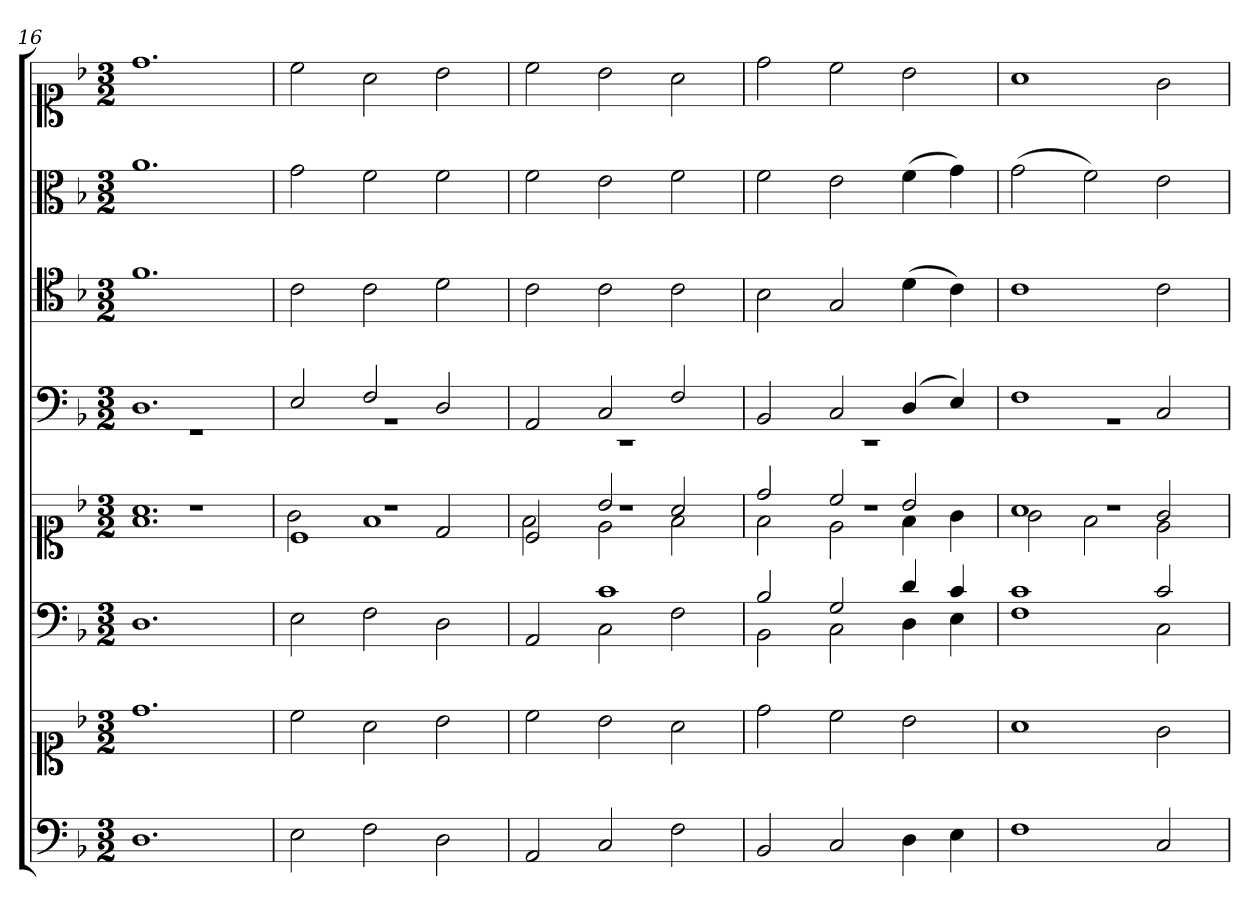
**kern	**kern	**kern	**kern	**kern	**kern	**kern	**kern
*part6	*part6	*part5	*part5	*part4	*part3	*part2	*part1
*staff8	*staff7	*staff6	*staff5	*staff4	*staff3	*staff2	*staff1
*clefF4	*clefC1	*clefF4	*clefC1	*clefF4	*clefC4	*clefC3	*clefC1
*k[b-]	*k[b-]	*k[b-]	*k[b-]	*k[b-]	*k[b-]	*k[b-]	*k[b-]
*F:	*F:	*F:	*F:	*F:	*F:	*F:	*F:
*M3/2	*M3/2	*M3/2	*M3/2	*M3/2	*M3/2	*M3/2	*M3/2
=16	=16	=16	=16	=16	=16	=16	=16
*	*	*	*^	*^	*	*	*
*	*	*	*	*^	*	*	*	*	*
1.D	1.dd	1.D	1.f	1.a	1.r	1.D	1.r	1.f	1.a	1.dd
=17	=17	=17	=17	=17	=17	=17	=17	=17	=17	=17
2E	2cc	2E	1c	2g	1.r	2E	1.r	2c	2g	2cc
2F	2a	2F	.	1f	.	2F	.	2c	2f	2a
2D	2b-	2D	2d	.	.	2D	.	2d	2f	2b-
=18	=18	=18	=18	=18	=18	=18	=18	=18	=18	=18
*	*	*^	*	*	*	*	*	*	*	*
2AA	2cc	2ryy	2AA	2c	2f	1.r	2AA	1.r	2c	2f	2cc
2C	2b-	1c	2C	2b-	2e	.	2C	.	2c	2e	2b-
2F	2a	.	2F	2a	2f	.	2F	.	2c	2f	2a
=19	=19	=19	=19	=19	=19	=19	=19	=19	=19	=19	=19
2BB-	2dd	2B-	2BB-	2dd	2f	1.r	2BB-	1.r	2B-	2f	2dd
2C	2cc	2G	2C	2cc	2e	.	2C	.	2G	2e	2cc
4D	2b-	4d	4D	2b-	4f	.	(4D	.	(4d	(4f	2b-
4E	.	4c	4E	.	4g	.	4E)	.	4c)	4g)	.
=20	=20	=20	=20	=20	=20	=20	=20	=20	=20	=20	=20
1F	1a	1c	1F	1a	2g	1.r	1F	1.r	1c	(2g	1a
.	.	.	.	.	2f	.	.	.	.	2f)	.
2C	2g	2c	2C	2g	2e	.	2C	.	2c	2e	2g
*	*	*v	*v	*	*	*	*v	*v	*	*	*
*	*	*	*v	*v	*v	*	*	*	*
=	=	=	=	=	=	=	=
*-	*-	*-	*-	*-	*-	*-	*-
